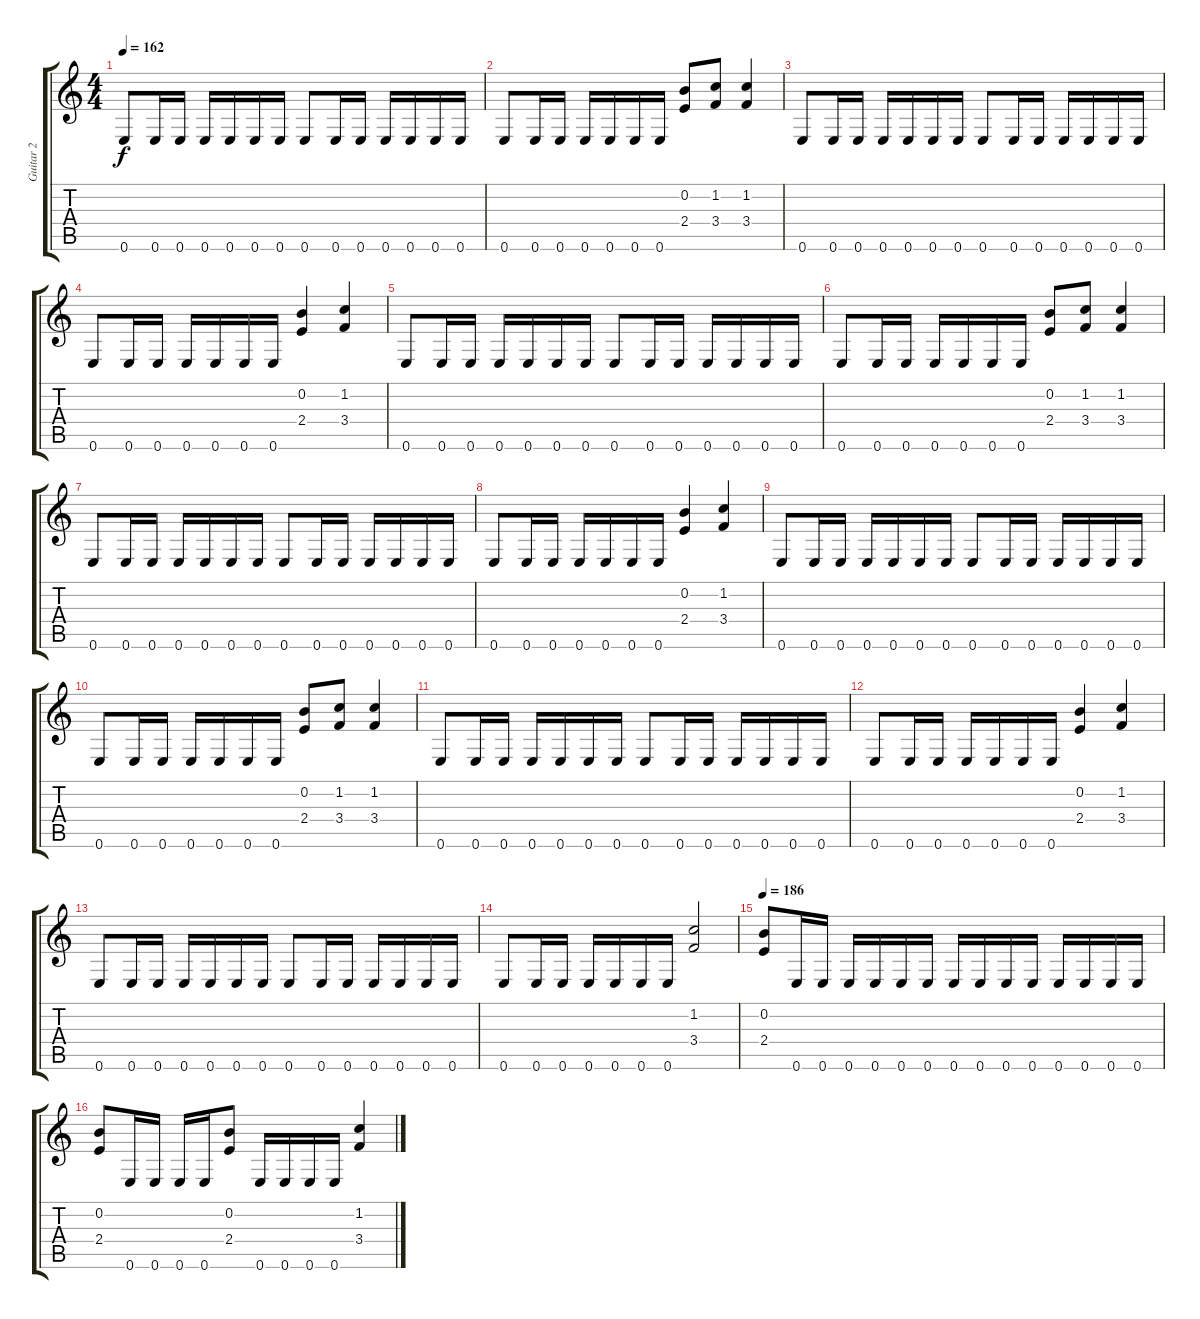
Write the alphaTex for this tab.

\track ("Guitar 2 " "Guitar 2 ") {instrument distortionguitar}
\staff {score tabs}
\tuning (E4 B3 G3 D3 A2 E2) {hide}
\ts (4 4)
\tempo 162
\clef g2
\ks c
0.6.8{dy f} 0.6.16 0.6.16 0.6.16 0.6.16 0.6.16 0.6.16 0.6.8 0.6.16 0.6.16 0.6.16 0.6.16 0.6.16 0.6.16 |
0.6.8 0.6.16 0.6.16 0.6.16 0.6.16 0.6.16 0.6.16 (0.2 2.4).8 (1.2 3.4).8 (1.2 3.4).4 |
0.6.8 0.6.16 0.6.16 0.6.16 0.6.16 0.6.16 0.6.16 0.6.8 0.6.16 0.6.16 0.6.16 0.6.16 0.6.16 0.6.16 |
0.6.8 0.6.16 0.6.16 0.6.16 0.6.16 0.6.16 0.6.16 (0.2 2.4).4 (1.2 3.4).4 |
0.6.8 0.6.16 0.6.16 0.6.16 0.6.16 0.6.16 0.6.16 0.6.8 0.6.16 0.6.16 0.6.16 0.6.16 0.6.16 0.6.16 |
0.6.8 0.6.16 0.6.16 0.6.16 0.6.16 0.6.16 0.6.16 (0.2 2.4).8 (1.2 3.4).8 (1.2 3.4).4 |
0.6.8 0.6.16 0.6.16 0.6.16 0.6.16 0.6.16 0.6.16 0.6.8 0.6.16 0.6.16 0.6.16 0.6.16 0.6.16 0.6.16 |
0.6.8 0.6.16 0.6.16 0.6.16 0.6.16 0.6.16 0.6.16 (0.2 2.4).4 (1.2 3.4).4 |
0.6.8 0.6.16 0.6.16 0.6.16 0.6.16 0.6.16 0.6.16 0.6.8 0.6.16 0.6.16 0.6.16 0.6.16 0.6.16 0.6.16 |
0.6.8 0.6.16 0.6.16 0.6.16 0.6.16 0.6.16 0.6.16 (0.2 2.4).8 (1.2 3.4).8 (1.2 3.4).4 |
0.6.8 0.6.16 0.6.16 0.6.16 0.6.16 0.6.16 0.6.16 0.6.8 0.6.16 0.6.16 0.6.16 0.6.16 0.6.16 0.6.16 |
0.6.8 0.6.16 0.6.16 0.6.16 0.6.16 0.6.16 0.6.16 (0.2 2.4).4 (1.2 3.4).4 |
0.6.8 0.6.16 0.6.16 0.6.16 0.6.16 0.6.16 0.6.16 0.6.8 0.6.16 0.6.16 0.6.16 0.6.16 0.6.16 0.6.16 |
0.6.8 0.6.16 0.6.16 0.6.16 0.6.16 0.6.16 0.6.16 (1.2 3.4).2 |
\tempo 186
(0.2 2.4).8 0.6.16 0.6.16 0.6.16 0.6.16 0.6.16 0.6.16 0.6.16 0.6.16 0.6.16 0.6.16 0.6.16 0.6.16 0.6.16 0.6.16 |
(0.2 2.4).8 0.6.16 0.6.16 0.6.16 0.6.16 (0.2 2.4).8 0.6.16 0.6.16 0.6.16 0.6.16 (1.2 3.4).4
